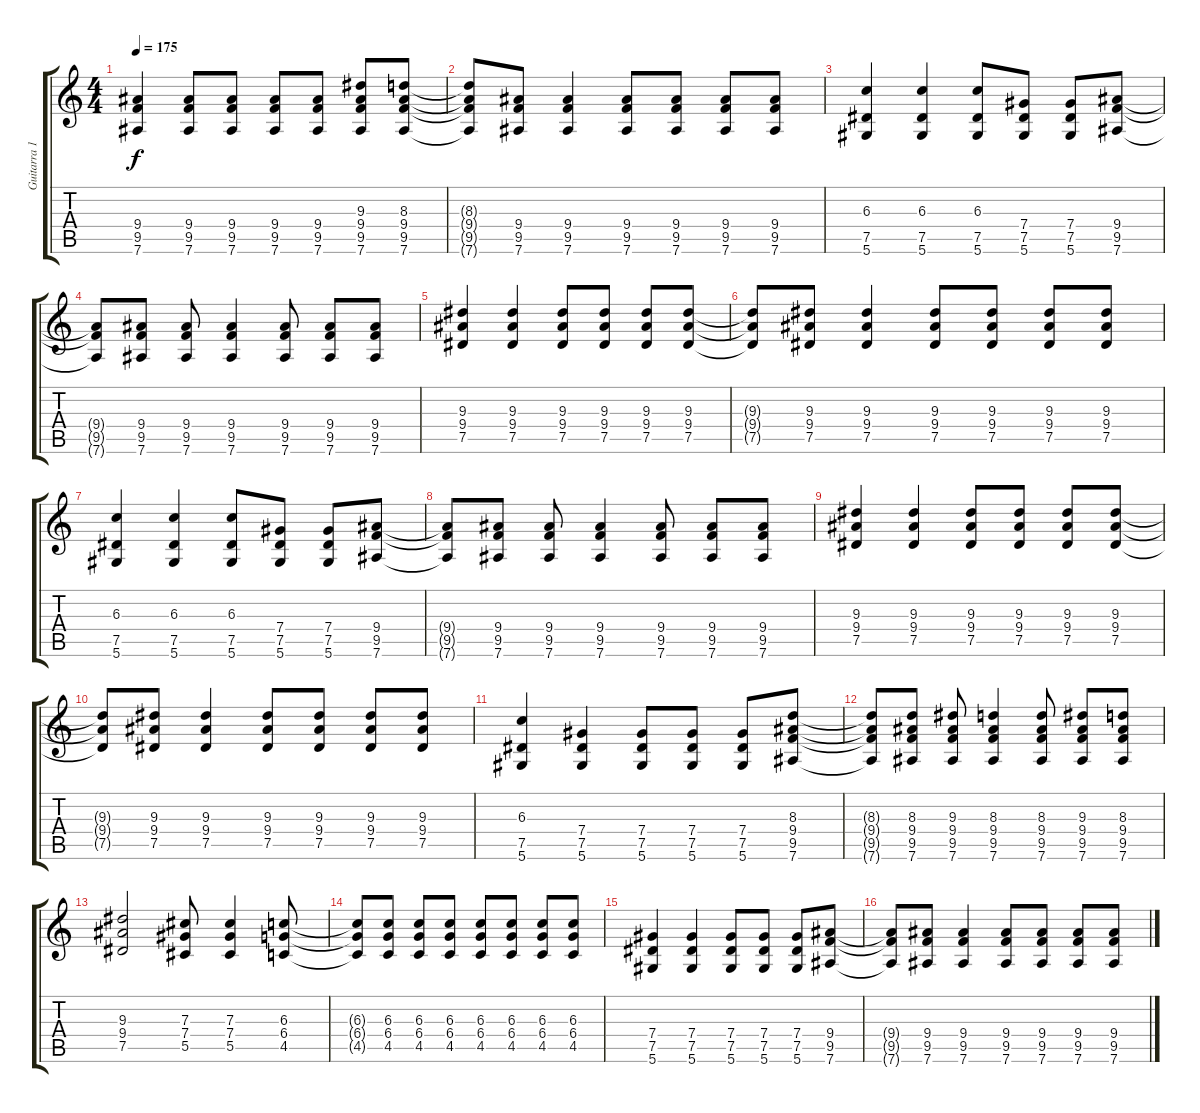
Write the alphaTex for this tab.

\track ("Guitarra 1" "Guitarra 1") {instrument distortionguitar}
\staff {score tabs}
\tuning (Eb4 Bb3 Gb3 Db3 Ab2 Eb2) {hide}
\ts (4 4)
\tempo 175
\clef g2
\ks c
(9.4 9.5 7.6).4{dy f} (9.4 9.5 7.6).8 (9.4 9.5 7.6).8 (9.4 9.5 7.6).8 (9.4 9.5 7.6).8 (9.3 9.4 9.5 7.6).8 (8.3 9.4 9.5 7.6).8 |
(8.3{t} 9.4{t} 9.5{t} 7.6{t}).8 (9.4 9.5 7.6).8 (9.4 9.5 7.6).4 (9.4 9.5 7.6).8 (9.4 9.5 7.6).8 (9.4 9.5 7.6).8 (9.4 9.5 7.6).8 |
(6.3 7.5 5.6).4 (6.3 7.5 5.6).4 (6.3 7.5 5.6).8 (7.4 7.5 5.6).8 (7.4 7.5 5.6).8 (9.4 9.5 7.6).8 |
(9.4{t} 9.5{t} 7.6{t}).8 (9.4 9.5 7.6).8 (9.4 9.5 7.6).8 (9.4 9.5 7.6).4 (9.4 9.5 7.6).8 (9.4 9.5 7.6).8 (9.4 9.5 7.6).8 |
(9.3 9.4 7.5).4 (9.3 9.4 7.5).4 (9.3 9.4 7.5).8 (9.3 9.4 7.5).8 (9.3 9.4 7.5).8 (9.3 9.4 7.5).8 |
(9.3{t} 9.4{t} 7.5{t}).8 (9.3 9.4 7.5).8 (9.3 9.4 7.5).4 (9.3 9.4 7.5).8 (9.3 9.4 7.5).8 (9.3 9.4 7.5).8 (9.3 9.4 7.5).8 |
(6.3 7.5 5.6).4 (6.3 7.5 5.6).4 (6.3 7.5 5.6).8 (7.4 7.5 5.6).8 (7.4 7.5 5.6).8 (9.4 9.5 7.6).8 |
(9.4{t} 9.5{t} 7.6{t}).8 (9.4 9.5 7.6).8 (9.4 9.5 7.6).8 (9.4 9.5 7.6).4 (9.4 9.5 7.6).8 (9.4 9.5 7.6).8 (9.4 9.5 7.6).8 |
(9.3 9.4 7.5).4 (9.3 9.4 7.5).4 (9.3 9.4 7.5).8 (9.3 9.4 7.5).8 (9.3 9.4 7.5).8 (9.3 9.4 7.5).8 |
(9.3{t} 9.4{t} 7.5{t}).8 (9.3 9.4 7.5).8 (9.3 9.4 7.5).4 (9.3 9.4 7.5).8 (9.3 9.4 7.5).8 (9.3 9.4 7.5).8 (9.3 9.4 7.5).8 |
(6.3 7.5 5.6).4 (7.4 7.5 5.6).4 (7.4 7.5 5.6).8 (7.4 7.5 5.6).8 (7.4 7.5 5.6).8 (8.3 9.4 9.5 7.6).8 |
(8.3{t} 9.4{t} 9.5{t} 7.6{t}).8 (8.3 9.4 9.5 7.6).8 (9.3 9.4 9.5 7.6).8 (8.3 9.4 9.5 7.6).4 (8.3 9.4 9.5 7.6).8 (9.3 9.4 9.5 7.6).8 (8.3 9.4 9.5 7.6).8 |
(9.3 9.4 7.5).2 (7.3 7.4 5.5).8 (7.3 7.4 5.5).4 (6.3 6.4 4.5).8 |
(6.3{t} 6.4{t} 4.5{t}).8 (6.3 6.4 4.5).8 (6.3 6.4 4.5).8 (6.3 6.4 4.5).8 (6.3 6.4 4.5).8 (6.3 6.4 4.5).8 (6.3 6.4 4.5).8 (6.3 6.4 4.5).8 |
(7.4 7.5 5.6).4 (7.4 7.5 5.6).4 (7.4 7.5 5.6).8 (7.4 7.5 5.6).8 (7.4 7.5 5.6).8 (9.4 9.5 7.6).8 |
(9.4{t} 9.5{t} 7.6{t}).8 (9.4 9.5 7.6).8 (9.4 9.5 7.6).4 (9.4 9.5 7.6).8 (9.4 9.5 7.6).8 (9.4 9.5 7.6).8 (9.4 9.5 7.6).8
